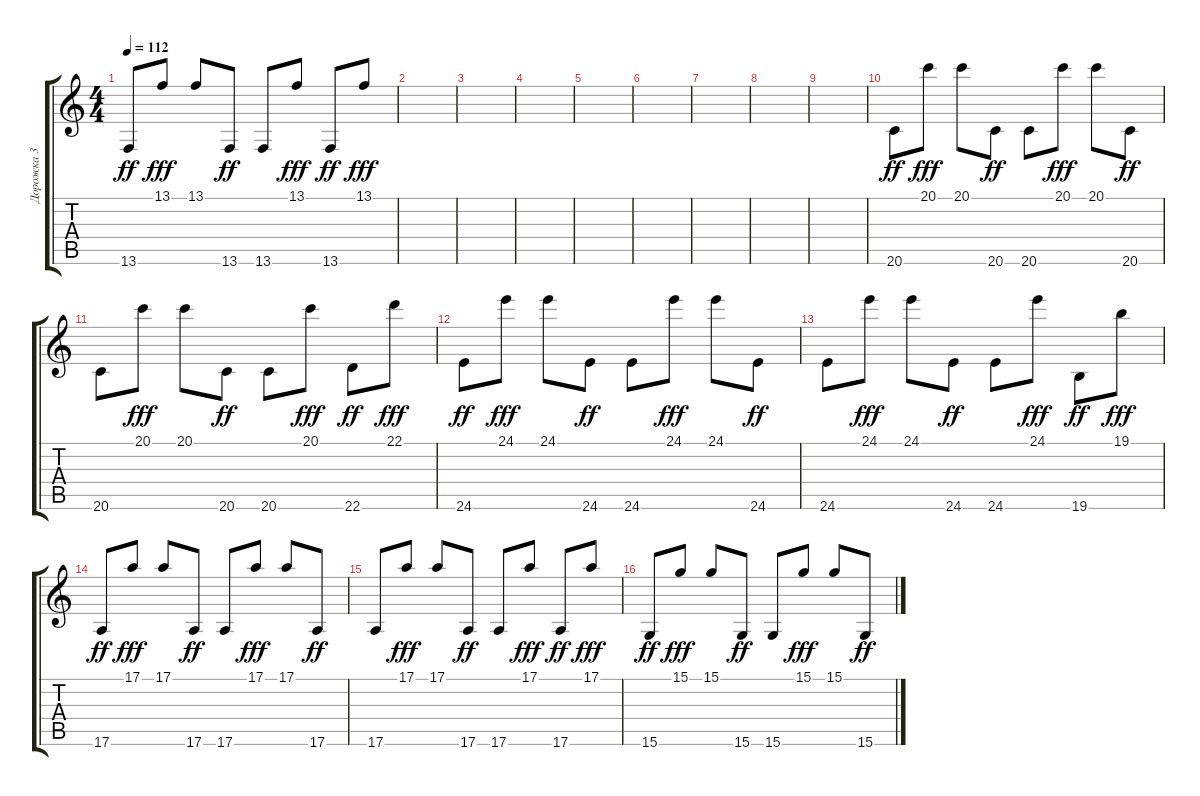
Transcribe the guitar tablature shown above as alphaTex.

\track ("Дорожка 3" "Дорожка 3") {instrument marimba}
\staff {score tabs}
\tuning (E4 B3 G3 D3 A2 E2) {hide}
\ts (4 4)
\tempo 112
\clef g2
\ks c
13.6.8{dy ff} 13.1.8{dy fff} 13.1.8 13.6.8{dy ff} 13.6.8 13.1.8{dy fff} 13.6.8{dy ff} 13.1.8{dy fff} |
|
|
|
|
|
|
|
|
20.6.8{dy ff} 20.1.8{dy fff} 20.1.8 20.6.8{dy ff} 20.6.8 20.1.8{dy fff} 20.1.8 20.6.8{dy ff} |
20.6.8 20.1.8{dy fff} 20.1.8 20.6.8{dy ff} 20.6.8 20.1.8{dy fff} 22.6.8{dy ff} 22.1.8{dy fff} |
24.6.8{dy ff} 24.1.8{dy fff} 24.1.8 24.6.8{dy ff} 24.6.8 24.1.8{dy fff} 24.1.8 24.6.8{dy ff} |
24.6.8 24.1.8{dy fff} 24.1.8 24.6.8{dy ff} 24.6.8 24.1.8{dy fff} 19.6.8{dy ff} 19.1.8{dy fff} |
17.6.8{dy ff} 17.1.8{dy fff} 17.1.8 17.6.8{dy ff} 17.6.8 17.1.8{dy fff} 17.1.8 17.6.8{dy ff} |
17.6.8 17.1.8{dy fff} 17.1.8 17.6.8{dy ff} 17.6.8 17.1.8{dy fff} 17.6.8{dy ff} 17.1.8{dy fff} |
15.6.8{dy ff} 15.1.8{dy fff} 15.1.8 15.6.8{dy ff} 15.6.8 15.1.8{dy fff} 15.1.8 15.6.8{dy ff}
